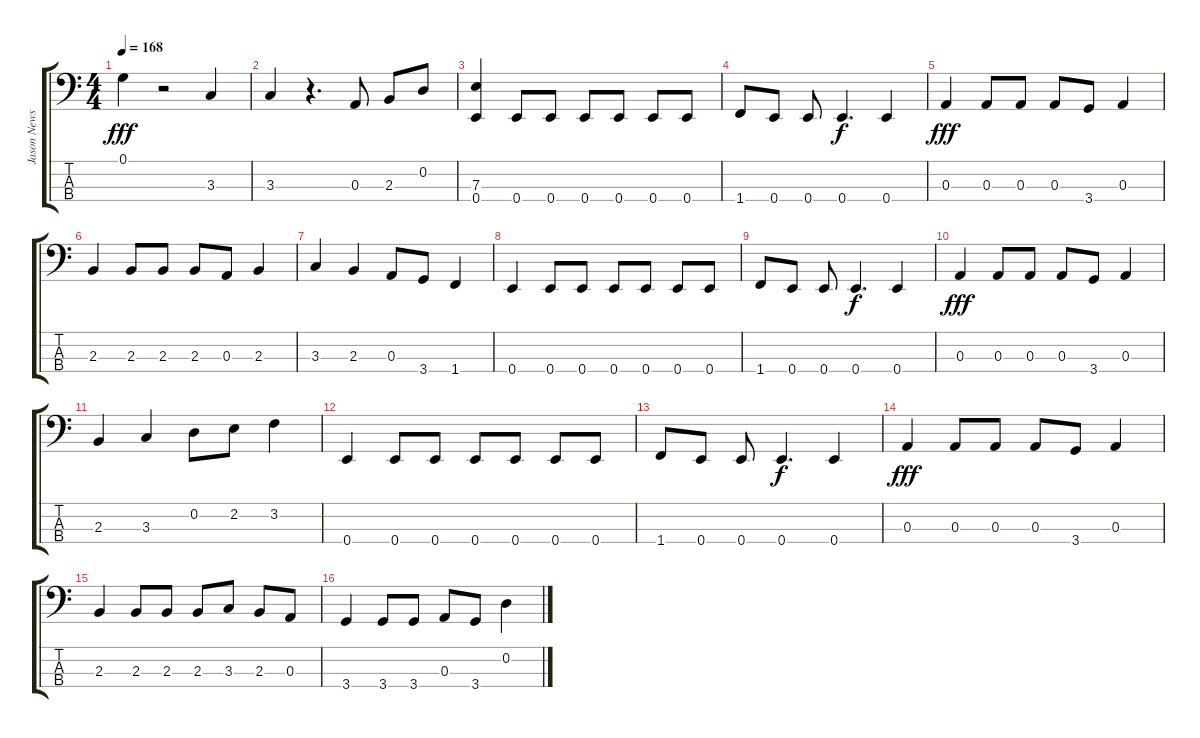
\track ("Jason Newsted/Cliff Burton Bass" "Jason News") {instrument electricbasspick}
\staff {score tabs}
\tuning (G2 D2 A1 E1) {hide}
\ts (4 4)
\tempo 168
\clef f4
\ks c
0.1.4{dy fff} r.2 3.3.4 |
3.3.4 r.4{d} 0.3.8 2.3.8 0.2.8 |
(7.3 0.4).4 0.4.8 0.4.8 0.4.8 0.4.8 0.4.8 0.4.8 |
1.4.8 0.4.8 0.4.8 0.4.4{d dy f} 0.4.4 |
0.3.4{dy fff} 0.3.8 0.3.8 0.3.8 3.4.8 0.3.4 |
2.3.4 2.3.8 2.3.8 2.3.8 0.3.8 2.3.4 |
3.3.4 2.3.4 0.3.8 3.4.8 1.4.4 |
0.4.4 0.4.8 0.4.8 0.4.8 0.4.8 0.4.8 0.4.8 |
1.4.8 0.4.8 0.4.8 0.4.4{d dy f} 0.4.4 |
0.3.4{dy fff} 0.3.8 0.3.8 0.3.8 3.4.8 0.3.4 |
2.3.4 3.3.4 0.2.8 2.2.8 3.2.4 |
0.4.4 0.4.8 0.4.8 0.4.8 0.4.8 0.4.8 0.4.8 |
1.4.8 0.4.8 0.4.8 0.4.4{d dy f} 0.4.4 |
0.3.4{dy fff} 0.3.8 0.3.8 0.3.8 3.4.8 0.3.4 |
2.3.4 2.3.8 2.3.8 2.3.8 3.3.8 2.3.8 0.3.8 |
3.4.4 3.4.8 3.4.8 0.3.8 3.4.8 0.2.4
